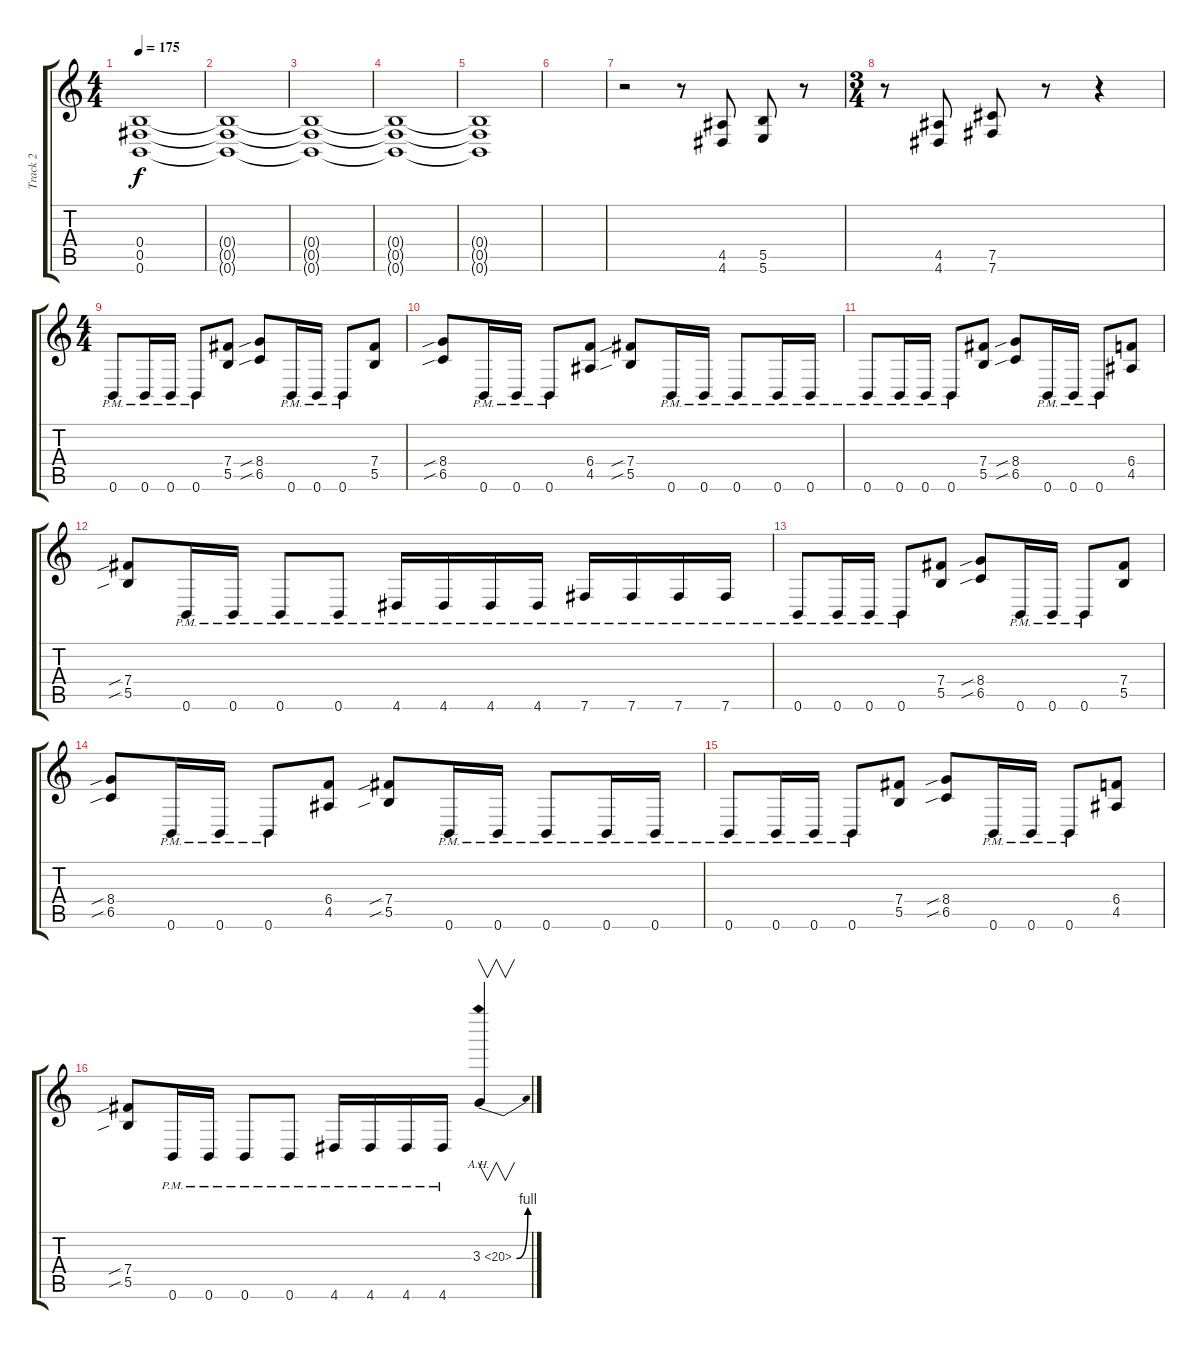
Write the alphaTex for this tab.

\track ("Track 2" "Track 2") {instrument distortionguitar}
\staff {score tabs}
\tuning (Db4 Ab3 E3 B2 Gb2 B1) {hide}
\ts (4 4)
\tempo 175
\clef g2
\ks c
(0.4 0.5 0.6).1{dy f} |
(0.4{t} 0.5{t} 0.6{t}).1 |
(0.4{t} 0.5{t} 0.6{t}).1 |
(0.4{t} 0.5{t} 0.6{t}).1 |
(0.4{t} 0.5{t} 0.6{t}).1 |
|
r.2 r.8 (4.5 4.6).8 (5.5 5.6).8 r.8 |
\ts (3 4)
r.8 (4.5 4.6).8 (7.5 7.6).8 r.8 r.4 |
\ts (4 4)
0.6{pm}.8 0.6{pm}.16 0.6{pm}.16 0.6{pm}.8 (7.4 5.5).8 (8.4{sib} 6.5{sib}).8 0.6{pm}.16 0.6{pm}.16 0.6{pm}.8 (7.4 5.5).8 |
(8.4{sib} 6.5{sib}).8 0.6{pm}.16 0.6{pm}.16 0.6{pm}.8 (6.4 4.5).8 (7.4{sib} 5.5{sib}).8 0.6{pm}.16 0.6{pm}.16 0.6{pm}.8 0.6{pm}.16 0.6{pm}.16 |
0.6{pm}.8 0.6{pm}.16 0.6{pm}.16 0.6{pm}.8 (7.4 5.5).8 (8.4{sib} 6.5{sib}).8 0.6{pm}.16 0.6{pm}.16 0.6{pm}.8 (6.4 4.5).8 |
(7.4{sib} 5.5{sib}).8 0.6{pm}.16 0.6{pm}.16 0.6{pm}.8 0.6{pm}.8 4.6{pm}.16 4.6{pm}.16 4.6{pm}.16 4.6{pm}.16 7.6{pm}.16 7.6{pm}.16 7.6{pm}.16 7.6{pm}.16 |
0.6{pm}.8 0.6{pm}.16 0.6{pm}.16 0.6{pm}.8 (7.4 5.5).8 (8.4{sib} 6.5{sib}).8 0.6{pm}.16 0.6{pm}.16 0.6{pm}.8 (7.4 5.5).8 |
(8.4{sib} 6.5{sib}).8 0.6{pm}.16 0.6{pm}.16 0.6{pm}.8 (6.4 4.5).8 (7.4{sib} 5.5{sib}).8 0.6{pm}.16 0.6{pm}.16 0.6{pm}.8 0.6{pm}.16 0.6{pm}.16 |
0.6{pm}.8 0.6{pm}.16 0.6{pm}.16 0.6{pm}.8 (7.4 5.5).8 (8.4{sib} 6.5{sib}).8 0.6{pm}.16 0.6{pm}.16 0.6{pm}.8 (6.4 4.5).8 |
(7.4{sib} 5.5{sib}).8 0.6{pm}.16 0.6{pm}.16 0.6{pm}.8 0.6{pm}.8 4.6{pm}.16 4.6{pm}.16 4.6{pm}.16 4.6{pm}.16 3.3{be (bend 0 0 60 4) ah 17}.4{v}
